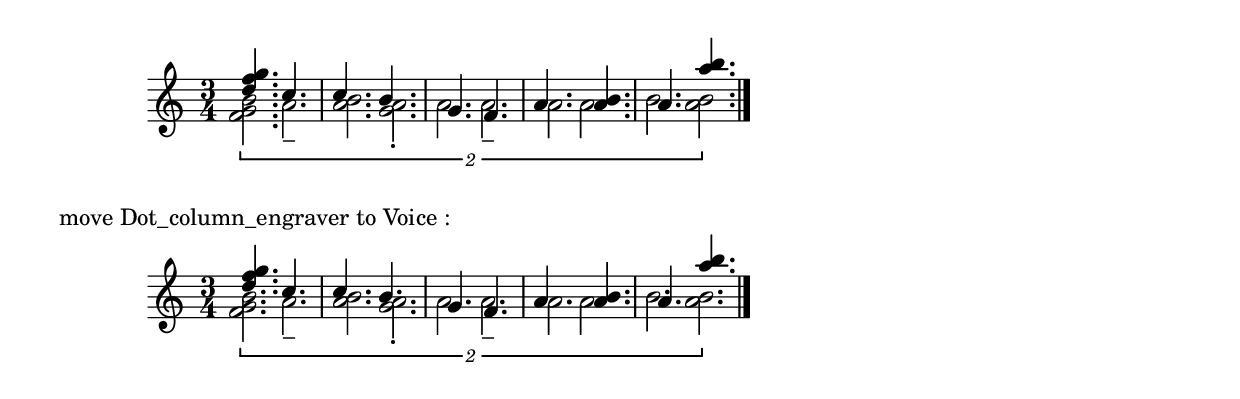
\version "2.16.0"

\header {
  texidoc = "Dot Columns are engraved in the Staff by default,
enabling dots to move vertically to make room for dots from another voice.
If Dot_column_engraver is moved to Voice, separate dot columns are engraved,
and these dots avoid notes in other voices."
}

music = \relative c'' { \time 3/4 << {
  <d f g>4. c c b g f a <a b> a <a' b>
} \\ \times 1/2 {
  <f, g b>2. a-- <a b> <g a>-. a2. a-- a a b <a b> \bar "|."
} >> }

\score{ \music }
\markup "move Dot_column_engraver to Voice :"
\score{ \music
\layout {
  \context {\Staff \remove "Dot_column_engraver"}
  \context {\Voice \consists "Dot_column_engraver"}
}}
